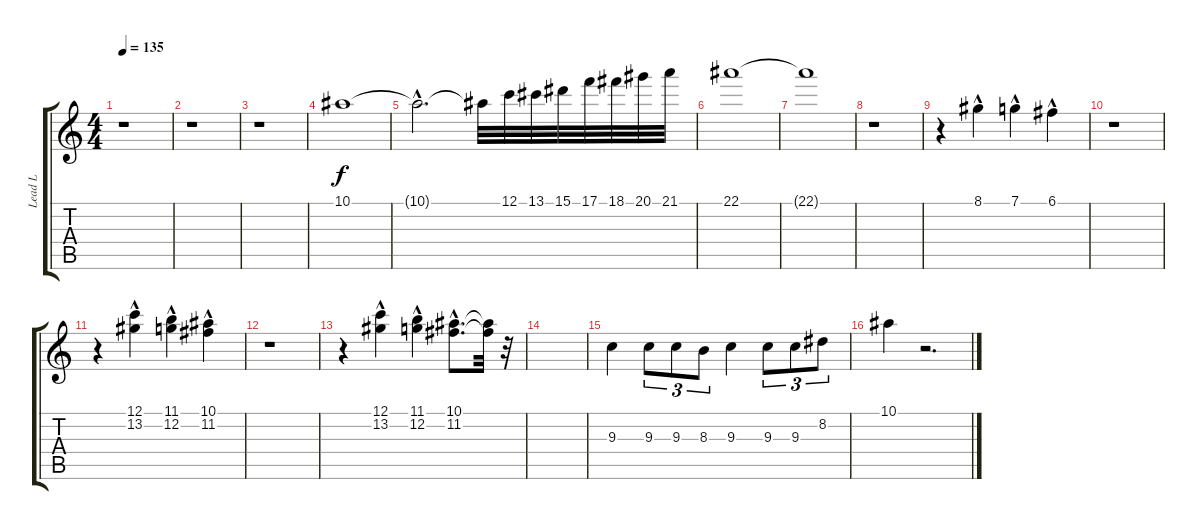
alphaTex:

\track ("Lead L" "Lead L") {instrument overdrivenguitar}
\staff {score tabs}
\tuning (C4 G3 Eb3 Bb2 F2 C2) {hide}
\ts (4 4)
\tempo 135
\clef g2
\ks c
r.1{dy f} |
r.1 |
r.1 |
10.1.1 |
10.1{hac t}.2{d} 10.1{t}.32 12.1.32 13.1.32 15.1.32 17.1.32 18.1.32 20.1.32 21.1.32 |
22.1.1 |
22.1{t}.1 |
r.1 |
r.4 8.1{hac}.4 7.1{hac}.4 6.1{hac}.4 |
r.1 |
r.4 (12.1{hac} 13.2{hac}).4 (11.1{hac} 12.2{hac}).4 (10.1{hac} 11.2{hac}).4 |
r.1 |
r.4 (12.1{hac} 13.2{hac}).4 (11.1{hac} 12.2{hac}).4 (10.1{hac} 11.2{hac}).8{d} (10.1{t} 11.2{t}).32 r.32 |
|
9.3.4 9.3.8{tu (3 2)} 9.3.8{tu (3 2)} 8.3.8{tu (3 2)} 9.3.4 9.3.8{tu (3 2)} 9.3.8{tu (3 2)} 8.2.8{tu (3 2)} |
10.1.4 r.2{d}
